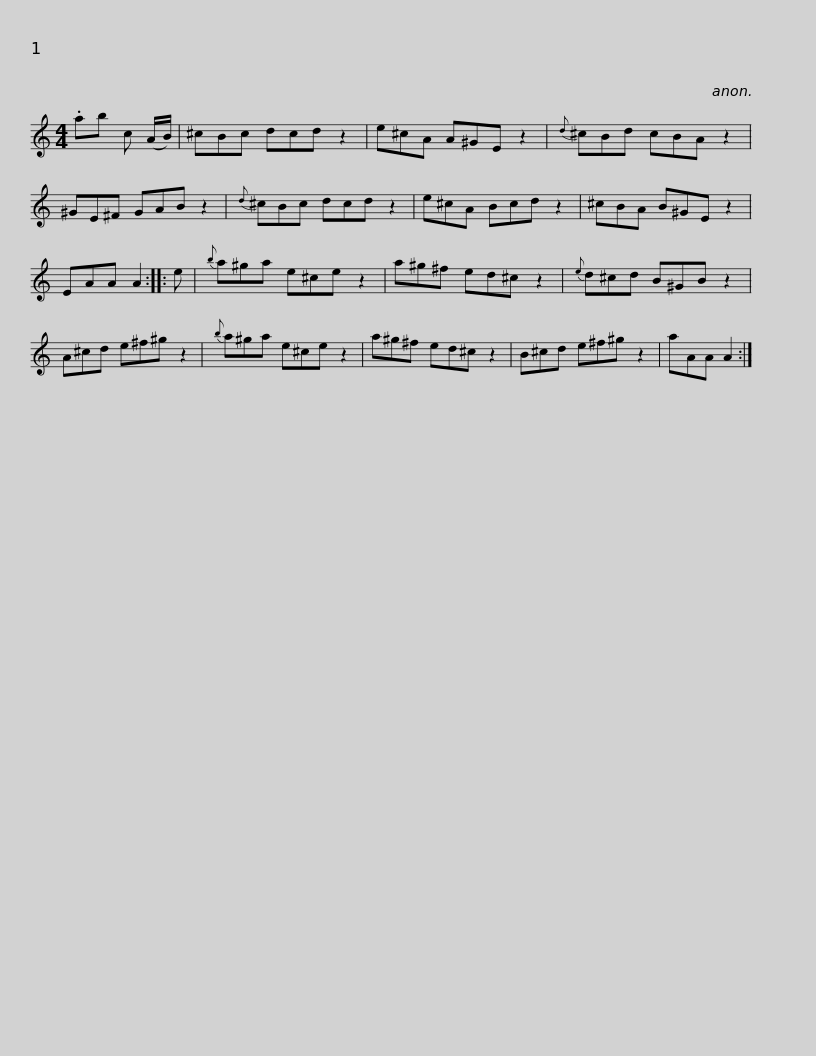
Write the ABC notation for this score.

X:1
L:1/8
M:4/4
I:linebreak $
K:C
V:1 treble
V:1
 .ab c (A/B/) | ^cBc dcd z2 | e^cA A^GE z2 |{d} ^cBd cBA z2 | ^GE^F GAB z2 | %5
{d} ^cBc dcd z2 |$ e^cA Bcd z2 | ^cBA B^GE z2 | EAA A2 :: e | %10
{b} a^ga e^ce z2 | a^g^f ed^c z2 |{e} d^cd B^GB z2 |$ A^cd e^f^g z2 |{b} a^ga e^ce z2 | %15
 a^g^f ed^c z2 | B^cd e^f^g z2 | aAA A2 :| %18
